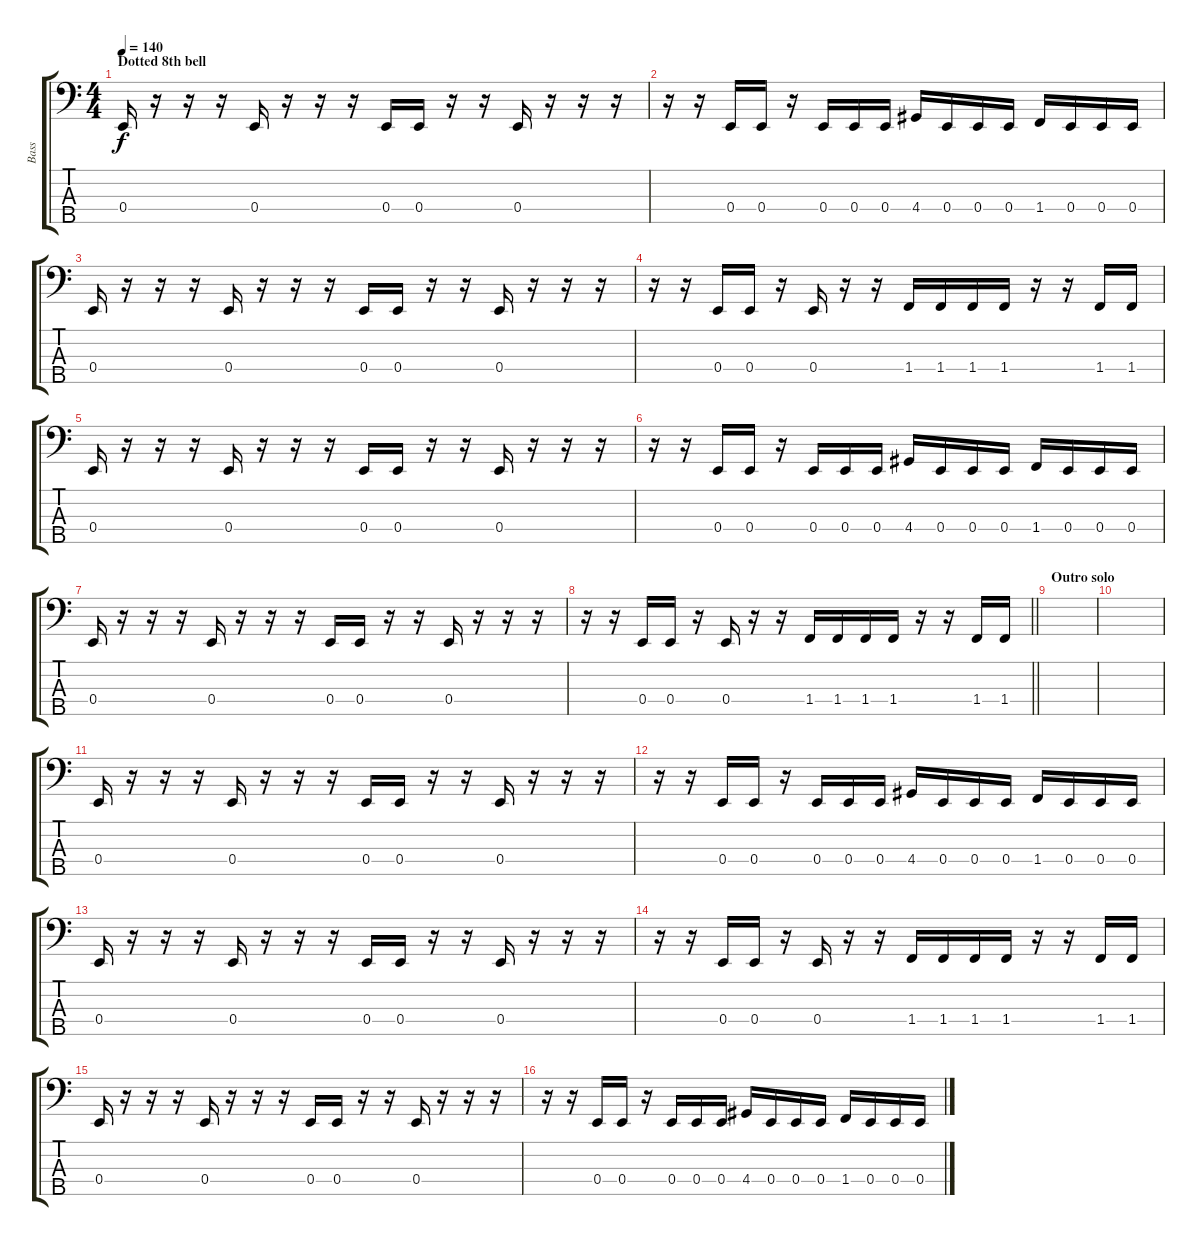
\track ("Bass" "Bass") {instrument electricbassfinger}
\staff {score tabs}
\tuning (G2 D2 A1 E1 B0) {hide}
\ts (4 4)
\section ("" "Dotted 8th bell")
\tempo 140
\clef f4
\ks c
0.4.16{dy f} r.16 r.16 r.16 0.4.16 r.16 r.16 r.16 0.4.16 0.4.16 r.16 r.16 0.4.16 r.16 r.16 r.16 |
r.16 r.16 0.4.16 0.4.16 r.16 0.4.16 0.4.16 0.4.16 4.4.16 0.4.16 0.4.16 0.4.16 1.4.16 0.4.16 0.4.16 0.4.16 |
0.4.16 r.16 r.16 r.16 0.4.16 r.16 r.16 r.16 0.4.16 0.4.16 r.16 r.16 0.4.16 r.16 r.16 r.16 |
r.16 r.16 0.4.16 0.4.16 r.16 0.4.16 r.16 r.16 1.4.16 1.4.16 1.4.16 1.4.16 r.16 r.16 1.4.16 1.4.16 |
0.4.16 r.16 r.16 r.16 0.4.16 r.16 r.16 r.16 0.4.16 0.4.16 r.16 r.16 0.4.16 r.16 r.16 r.16 |
r.16 r.16 0.4.16 0.4.16 r.16 0.4.16 0.4.16 0.4.16 4.4.16 0.4.16 0.4.16 0.4.16 1.4.16 0.4.16 0.4.16 0.4.16 |
0.4.16 r.16 r.16 r.16 0.4.16 r.16 r.16 r.16 0.4.16 0.4.16 r.16 r.16 0.4.16 r.16 r.16 r.16 |
\barLineRight lightlight
r.16 r.16 0.4.16 0.4.16 r.16 0.4.16 r.16 r.16 1.4.16 1.4.16 1.4.16 1.4.16 r.16 r.16 1.4.16 1.4.16 |
\section ("" "Outro solo")
|
|
0.4.16 r.16 r.16 r.16 0.4.16 r.16 r.16 r.16 0.4.16 0.4.16 r.16 r.16 0.4.16 r.16 r.16 r.16 |
r.16 r.16 0.4.16 0.4.16 r.16 0.4.16 0.4.16 0.4.16 4.4.16 0.4.16 0.4.16 0.4.16 1.4.16 0.4.16 0.4.16 0.4.16 |
0.4.16 r.16 r.16 r.16 0.4.16 r.16 r.16 r.16 0.4.16 0.4.16 r.16 r.16 0.4.16 r.16 r.16 r.16 |
r.16 r.16 0.4.16 0.4.16 r.16 0.4.16 r.16 r.16 1.4.16 1.4.16 1.4.16 1.4.16 r.16 r.16 1.4.16 1.4.16 |
0.4.16 r.16 r.16 r.16 0.4.16 r.16 r.16 r.16 0.4.16 0.4.16 r.16 r.16 0.4.16 r.16 r.16 r.16 |
r.16 r.16 0.4.16 0.4.16 r.16 0.4.16 0.4.16 0.4.16 4.4.16 0.4.16 0.4.16 0.4.16 1.4.16 0.4.16 0.4.16 0.4.16
